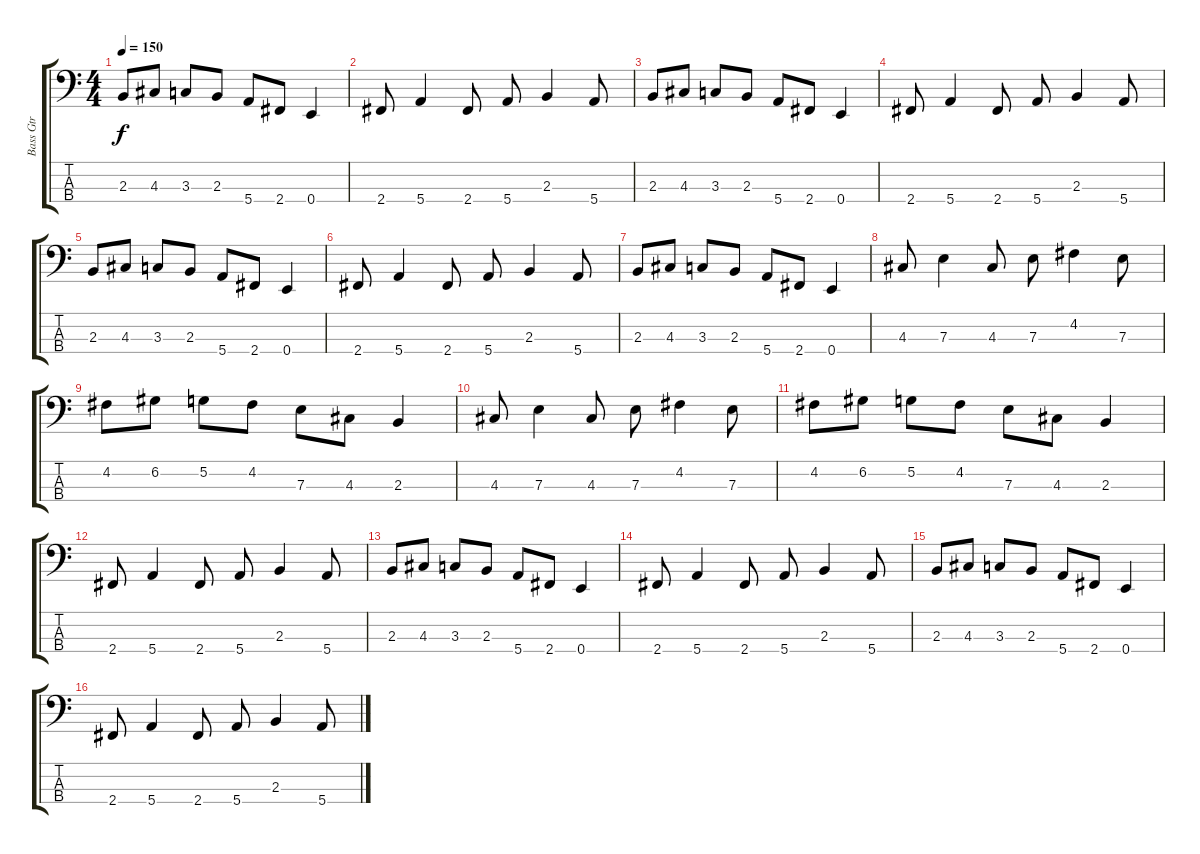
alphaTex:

\track ("Bass Gtr" "Bass Gtr") {instrument electricbassfinger}
\staff {score tabs}
\tuning (G2 D2 A1 E1) {hide}
\ts (4 4)
\tempo 150
\clef f4
\ks c
2.3.8{dy f} 4.3.8 3.3.8 2.3.8 5.4.8 2.4.8 0.4.4 |
2.4.8 5.4.4 2.4.8 5.4.8 2.3.4 5.4.8 |
2.3.8 4.3.8 3.3.8 2.3.8 5.4.8 2.4.8 0.4.4 |
2.4.8 5.4.4 2.4.8 5.4.8 2.3.4 5.4.8 |
2.3.8 4.3.8 3.3.8 2.3.8 5.4.8 2.4.8 0.4.4 |
2.4.8 5.4.4 2.4.8 5.4.8 2.3.4 5.4.8 |
2.3.8 4.3.8 3.3.8 2.3.8 5.4.8 2.4.8 0.4.4 |
4.3.8 7.3.4 4.3.8 7.3.8 4.2.4 7.3.8 |
4.2.8 6.2.8 5.2.8 4.2.8 7.3.8 4.3.8 2.3.4 |
4.3.8 7.3.4 4.3.8 7.3.8 4.2.4 7.3.8 |
4.2.8 6.2.8 5.2.8 4.2.8 7.3.8 4.3.8 2.3.4 |
2.4.8 5.4.4 2.4.8 5.4.8 2.3.4 5.4.8 |
2.3.8 4.3.8 3.3.8 2.3.8 5.4.8 2.4.8 0.4.4 |
2.4.8 5.4.4 2.4.8 5.4.8 2.3.4 5.4.8 |
2.3.8 4.3.8 3.3.8 2.3.8 5.4.8 2.4.8 0.4.4 |
2.4.8 5.4.4 2.4.8 5.4.8 2.3.4 5.4.8
